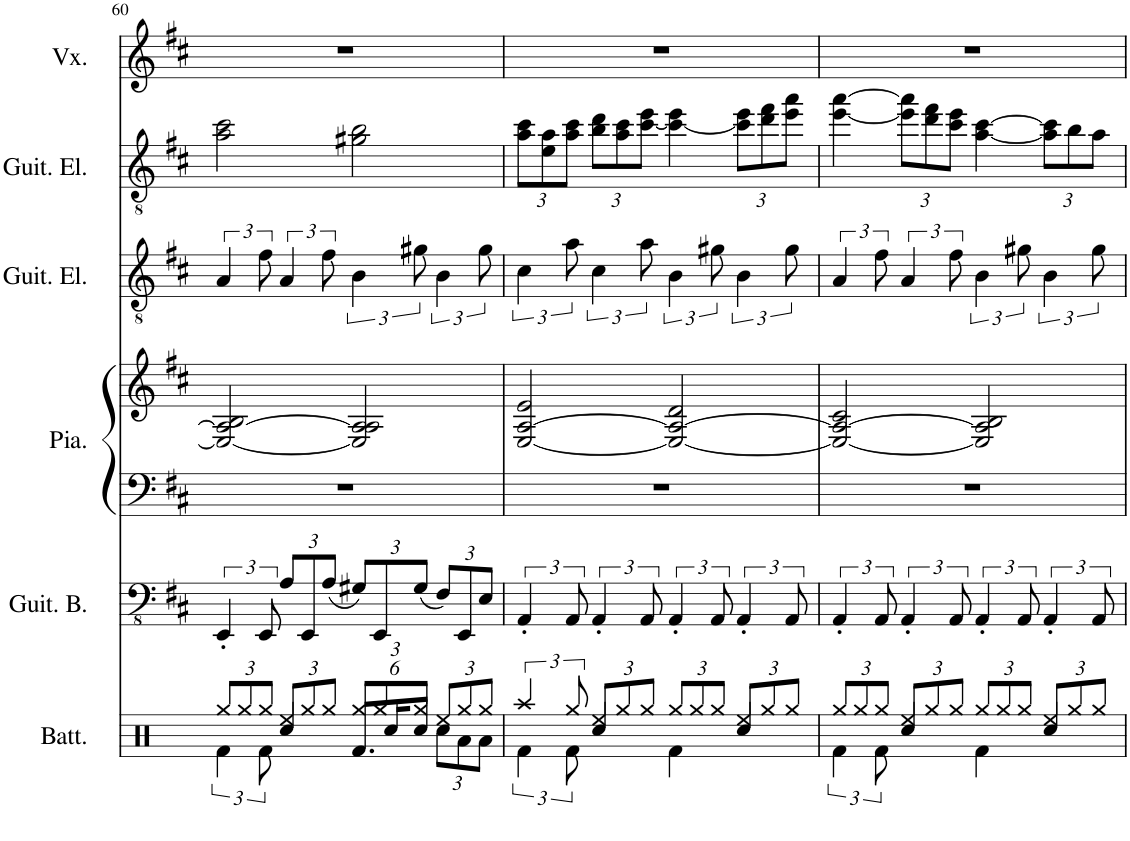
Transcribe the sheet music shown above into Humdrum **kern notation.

**kern	**kern	**kern	**kern	**kern	**kern	**kern
*part6	*part5	*part4	*part4	*part3	*part2	*part1
*staff7	*staff6	*staff5	*staff4	*staff3	*staff2	*staff1
*I"Batterie	*I"Guitare basse	*I"Piano	*	*I"Guitare électrique	*I"Guitare électrique	*I"Voix
*I'Batt.	*I'Guit. B.	*I'Pia.	*	*I'Guit. El.	*I'Guit. El.	*I'Vx.
!!LO:PB:g=z
*clefX	*clefFv4	*clefF4	*clefG2	*clefGv2	*clefGv2	*clefG2
*k[]	*k[f#c#]	*k[f#c#]	*k[f#c#]	*k[f#c#]	*k[f#c#]	*k[f#c#]
*M4/4	*M4/4	*M4/4	*M4/4	*M4/4	*M4/4	*M4/4
=60	=60	=60	=60	=60	=60	=60
*^	*	*	*	*	*	*
*Xbrackettup	*brackettup	*	*	*	*	*	*
12Rgg/L	6Rf\	6EEE'/	1r	2E/_ 2A/_ 2B/	6A/	2a\ 2cc#\	1r
12Rgg/	.	.	.	.	.	.	.
12Rgg/J	12Rf\	12EEE/	.	.	12f#\	.	.
*Xbrackettup	*	*Xbrackettup	*	*	*	*	*
12Ree/L	4Rcc/	12AA/L	.	.	6A/	.	.
12Rgg/	.	12EEE/	.	.	.	.	.
12Rgg/J	.	(12AA/J	.	.	12f#\	.	.
12Rgg/L	12.Rf/L	12GG#X/L)	.	2E/] 2A/] 2A/	6B\	2g#X\ 2b\	.
12Rgg/	.	12EEE/	.	.	.	.	.
.	24Rcc/K	.	.	.	.	.	.
12Rgg/J	12Rcc/J	(12GG#/J	.	.	12g#X\	.	.
12Ree/L	12Rcc\L	12FF#/L)	.	.	6B\	.	.
12Rgg/	12Ra\	12EEE/	.	.	.	.	.
12Rgg/J	12Ra\J	12EE/J	.	.	12g#\	.	.
=61	=61	=61	=61	=61	=61	=61	=61
*brackettup	*	*brackettup	*	*	*	*Xbrackettup	*
6Raa/	6Rf\	6AAA'/	1r	[2E/ [2A/ 2e/	6c#\	12a\ 12cc#\L	1r
.	.	.	.	.	.	12e\ 12a\	.
12Rgg/	12Rf\	12AAA/	.	.	12a\	12a\ 12cc#\J	.
*Xbrackettup	*	*	*	*	*	*	*
12Ree/L	4Rcc/	6AAA'/	.	.	6c#\	12b\ 12dd\L	.
12Rgg/	.	.	.	.	.	12a\ 12cc#\	.
12Rgg/J	.	12AAA/	.	.	12a\	[12cc#\ 12ee\J	.
12Rgg/L	4Rf\	6AAA'/	.	2E/_ 2A/_ 2d/	6B\	4cc#\_ 4ee\	.
12Rgg/	.	.	.	.	.	.	.
12Rgg/J	.	12AAA/	.	.	12g#X\	.	.
12Ree/L	4Rcc/	6AAA'/	.	.	6B\	12cc#\] 12ee\L	.
12Rgg/	.	.	.	.	.	12dd\ 12ff#\	.
12Rgg/J	.	12AAA/	.	.	12g#\	12ee\ 12aa\J	.
=62	=62	=62	=62	=62	=62	=62	=62
*	*brackettup	*	*	*	*	*	*
12Rgg/L	6Rf\	6AAA'/	1r	2E/_ 2A/_ 2c#/	6A/	[4ee\ [4aa\	1r
12Rgg/	.	.	.	.	.	.	.
12Rgg/J	12Rf\	12AAA/	.	.	12f#\	.	.
*Xbrackettup	*	*	*	*	*	*	*
12Ree/L	4Rcc/	6AAA'/	.	.	6A/	12ee\] 12aa\]L	.
12Rgg/	.	.	.	.	.	12dd\ 12ff#\	.
12Rgg/J	.	12AAA/	.	.	12f#\	12cc#\ 12ee\J	.
12Rgg/L	4Rf\	6AAA'/	.	2E/] 2A/] 2B/	6B\	[4a\ [4cc#\	.
12Rgg/	.	.	.	.	.	.	.
12Rgg/J	.	12AAA/	.	.	12g#X\	.	.
12Ree/L	4Rcc/	6AAA'/	.	.	6B\	12a\] 12cc#\]L	.
12Rgg/	.	.	.	.	.	12b\	.
12Rgg/J	.	12AAA/	.	.	12g#\	12a\J	.
*v	*v	*	*	*	*	*	*
=	=	=	=	=	=	=
*-	*-	*-	*-	*-	*-	*-
